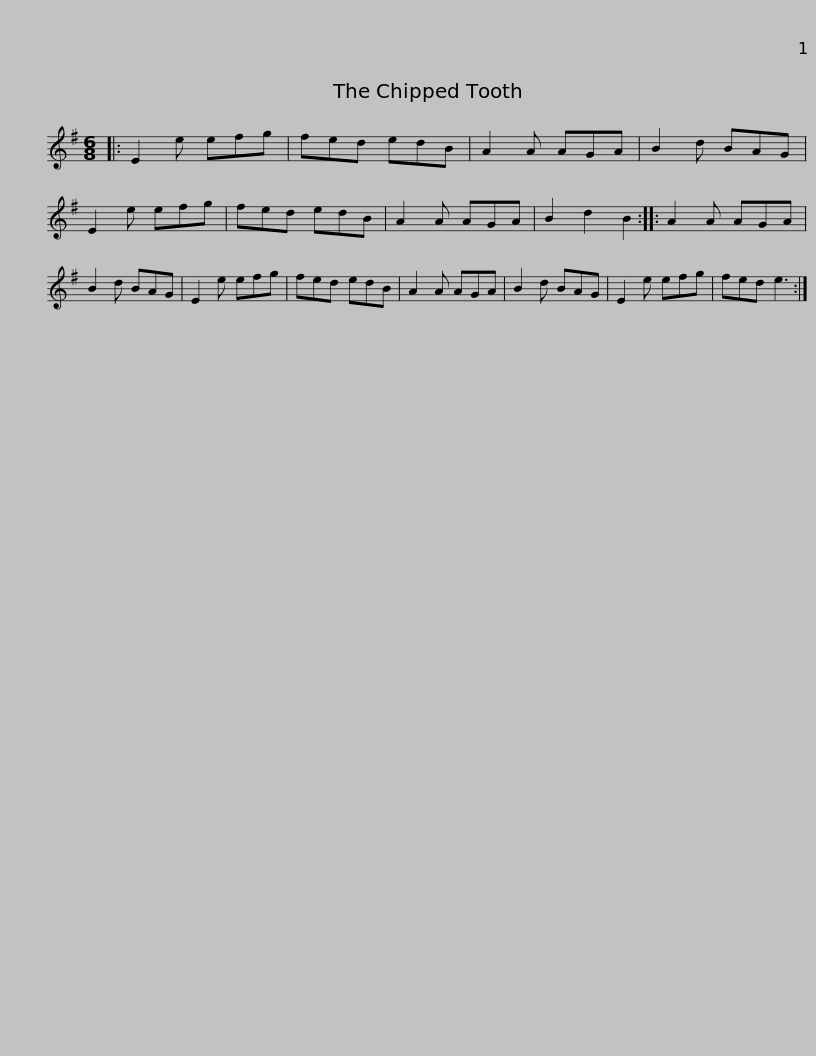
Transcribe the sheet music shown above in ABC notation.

X:1
L:1/8
M:6/8
I:linebreak $
K:Emin
V:1 treble
V:1
|: E2 e efg | fed edB | A2 A AGA | B2 d BAG | E2 e efg | %5
 fed edB | A2 A AGA | B2 d2 B2 ::$ A2 A AGA | B2 d BAG | %10
 E2 e efg | fed edB | A2 A AGA | B2 d BAG | E2 e efg | %15
 fed e3 :| %16
